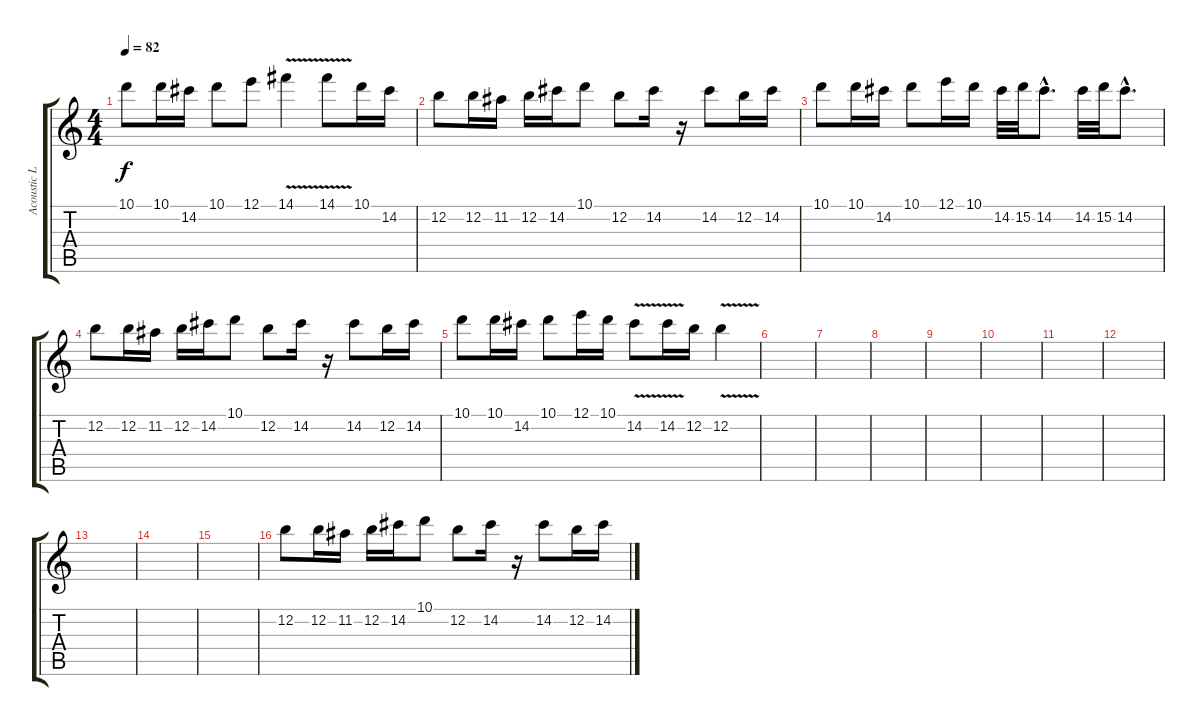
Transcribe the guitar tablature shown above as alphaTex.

\track ("Acoustic Lead" "Acoustic L") {instrument acousticguitarsteel}
\staff {score tabs}
\tuning (E4 B3 G3 D3 A2 E2) {hide}
\ts (4 4)
\tempo 82
\clef g2
\ks c
10.1.8{dy f} 10.1.16 14.2.16 10.1.8 12.1.8 14.1{v}.4 14.1{v}.8 10.1.16 14.2.16 |
12.2.8 12.2.16 11.2.16 12.2.16 14.2.16 10.1.8 12.2.8 14.2.16 r.16 14.2.8 12.2.16 14.2.16 |
10.1.8 10.1.16 14.2.16 10.1.8 12.1.16 10.1.16 14.2.32 15.2.32 14.2{hac}.8{d} 14.2.32 15.2.32 14.2{hac}.8{d} |
12.2.8 12.2.16 11.2.16 12.2.16 14.2.16 10.1.8 12.2.8 14.2.16 r.16 14.2.8 12.2.16 14.2.16 |
10.1.8 10.1.16 14.2.16 10.1.8 12.1.16 10.1.16 14.2{v}.8 14.2{v}.16 12.2.16 12.2{v}.4 |
|
|
|
|
|
|
|
|
|
|
12.2.8 12.2.16 11.2.16 12.2.16 14.2.16 10.1.8 12.2.8 14.2.16 r.16 14.2.8 12.2.16 14.2.16
